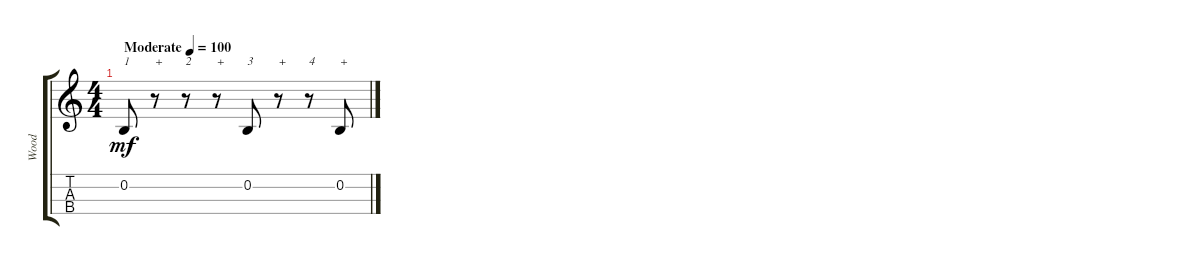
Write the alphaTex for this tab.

\track ("Wood" "Wood") {instrument woodblock}
\staff {score tabs}
\tuning (E4 B3 G3 D3) {hide}
\ts (4 4)
\tempo (100 "Moderate")
\clef g2
\ks c
0.2.8{txt "1" dy mf instrument woodblock} r.8{txt "+"} r.8{txt "2"} r.8{txt "+"} 0.2.8{txt "3"} r.8{txt "+"} r.8{txt "4"} 0.2.8{txt "+"}
